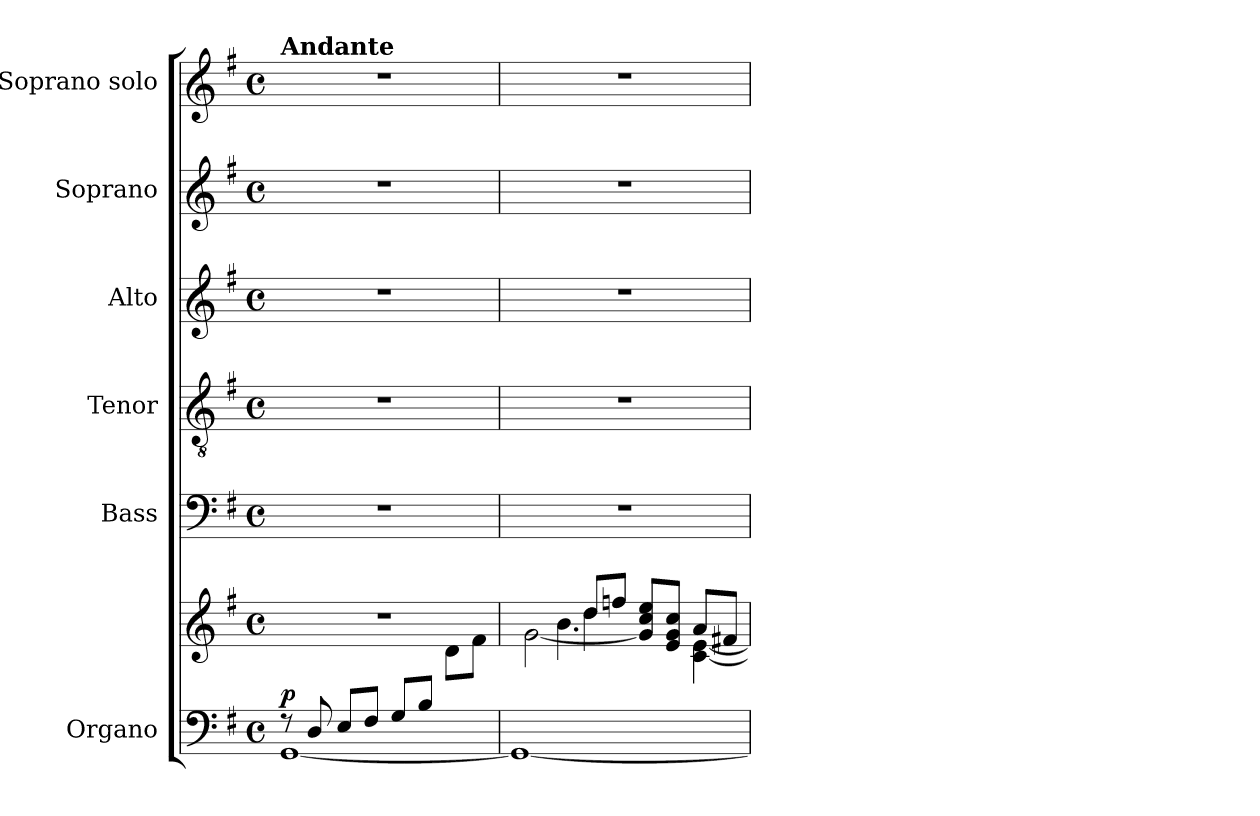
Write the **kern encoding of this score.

**kern	**kern	**dynam	**kern	**kern	**kern	**kern	**kern
*part6	*part6	*part6	*part5	*part4	*part3	*part2	*part1
*staff7	*staff6	*staff6/7	*staff5	*staff4	*staff3	*staff2	*staff1
*I"Organo	*	*	*I"Bass	*I"Tenor	*I"Alto	*I"Soprano	*I"Soprano solo
*I'Org.	*	*	*I'B.	*I'T.	*I'A.	*I'S.	*I'S.s
*clefF4	*clefG2	*	*clefF4	*clefGv2	*clefG2	*clefG2	*clefG2
*k[f#]	*k[f#]	*	*k[f#]	*k[f#]	*k[f#]	*k[f#]	*k[f#]
*M4/4	*M4/4	*	*M4/4	*M4/4	*M4/4	*M4/4	*M4/4
*met(c)	*met(c)	*	*met(c)	*met(c)	*met(c)	*met(c)	*met(c)
=1	=1	=1	=1	=1	=1	=1	=1
*^	*^	*	*	*	*	*	*
!	!	!	!	!	!	!	!	!	!LO:TX:a:B:t=Andante
!	!	!	!	!LO:DY:a=2	!	!	!	!	!
8r	[1GG	1r	2.ryy	p	1r	1r	1r	1r	1r
(>8D/	.	.	.	.	.	.	.	.	.
8E/L	.	.	.	.	.	.	.	.	.
8F#/J	.	.	.	.	.	.	.	.	.
8G/L	.	.	.	.	.	.	.	.	.
8B/J	.	.	.	.	.	.	.	.	.
4ryy	.	.	8d\L	.	.	.	.	.	.
.	.	.	8f#\J	.	.	.	.	.	.
=2	=2	=2	=2	=2	=2	=2	=2	=2	=2
*	*	*^	*^	*	*	*	*	*	*
2ryy	1GG_	8g/Lyy	4ryy	8ryy	[2g\	.	1r	1r	1r	1r	1r
.	.	8b/J	.	4.b\	.	.	.	.	.	.	.
.	.	8dd/L	4dd\	.	.	.	.	.	.	.	.
.	.	8ffn/J	.	.	.	.	.	.	.	.	.
2ryy	.	8g]/ 8cc/ 8ee/L	4ryy	2ryy	2ryy	.	.	.	.	.	.
.	.	8e/ 8g/ 8cc/J	.	.	.	.	.	.	.	.	.
.	.	8a/L	[4c\ [4e\	.	.	.	.	.	.	.	.
.	.	8f#X/J)	.	.	.	.	.	.	.	.	.
*v	*v	*	*	*	*	*	*	*	*	*	*
*	*v	*v	*v	*v	*	*	*	*	*	*
=	=	=	=	=	=	=	=
*-	*-	*-	*-	*-	*-	*-	*-
